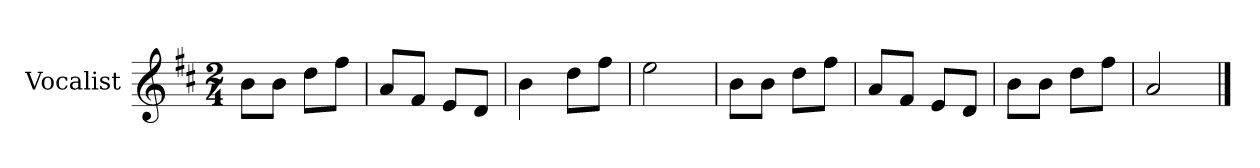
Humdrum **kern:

**kern
*part1
*staff1
*I"Vocalist
*k[f#c#]
*D:
*M2/4
=
8bL
8bJ
8ddL
8ff#J
=1
8aL
8f#J
8eL
8dJ
=2
4b
8ddL
8ff#J
=3
2ee
=4
8bL
8bJ
8ddL
8ff#J
=5
8aL
8f#J
8eL
8dJ
=6
8bL
8bJ
8ddL
8ff#J
=7
2a
==
*-
